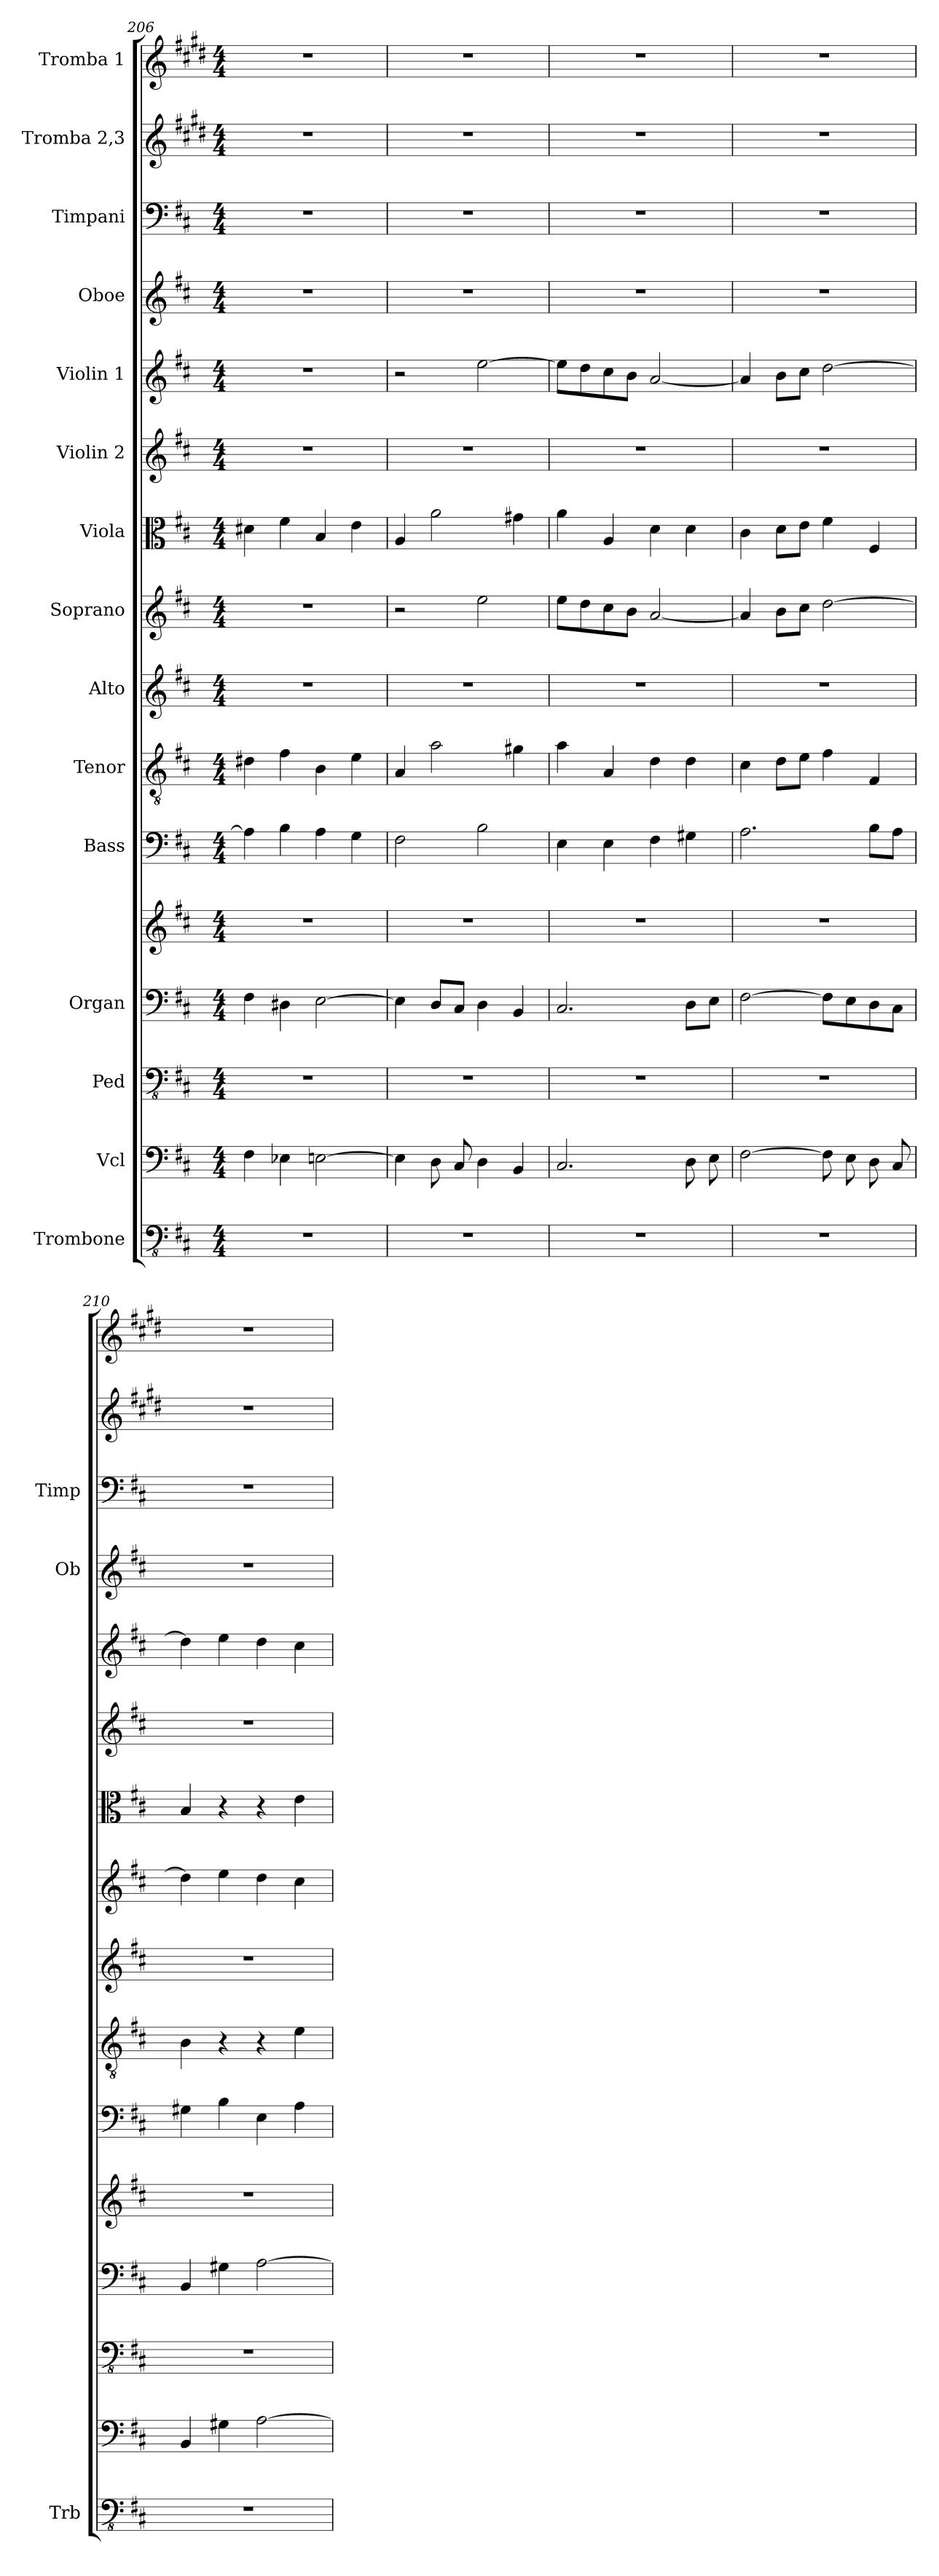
**kern	**kern	**kern	**kern	**kern	**kern	**kern	**kern	**kern	**kern	**kern	**kern	**kern	**kern	**kern	**kern
*part15	*part14	*part13	*part12	*part12	*part11	*part10	*part9	*part8	*part7	*part6	*part5	*part4	*part3	*part2	*part1
*staff16	*staff15	*staff14	*staff13	*staff12	*staff11	*staff10	*staff9	*staff8	*staff7	*staff6	*staff5	*staff4	*staff3	*staff2	*staff1
*I"Trombone	*I"Vcl	*I"Ped	*I"Organ	*	*I"Bass	*I"Tenor	*I"Alto	*I"Soprano	*I"Viola	*I"Violin 2	*I"Violin 1	*I"Oboe	*I"Timpani	*I"Tromba 2,3	*I"Tromba 1
*I'Trb	*	*	*	*	*	*	*	*	*	*	*	*I'Ob	*I'Timp	*	*
*clefFv4	*clefF4	*clefFv4	*clefF4	*clefG2	*clefF4	*clefGv2	*clefG2	*clefG2	*clefC3	*clefG2	*clefG2	*clefG2	*clefF4	*clefG2	*clefG2
*	*	*	*	*	*	*	*	*	*	*	*	*	*	*ITrd1c2	*ITrd1c2
*k[f#c#]	*k[f#c#]	*k[f#c#]	*k[f#c#]	*k[f#c#]	*k[f#c#]	*k[f#c#]	*k[f#c#]	*k[f#c#]	*k[f#c#]	*k[f#c#]	*k[f#c#]	*k[f#c#]	*k[f#c#]	*k[f#c#]	*k[f#c#]
*M4/4	*M4/4	*M4/4	*M4/4	*M4/4	*M4/4	*M4/4	*M4/4	*M4/4	*M4/4	*M4/4	*M4/4	*M4/4	*M4/4	*M4/4	*M4/4
=206	=206	=206	=206	=206	=206	=206	=206	=206	=206	=206	=206	=206	=206	=206	=206
1r	4F#\	1r	4F#\	1r	4A\]	4d#X\	1r	1r	4d#X\	1r	1r	1r	1r	1r	1r
.	4E-X\	.	4D#X\	.	4B\	4f#\	.	.	4f#\	.	.	.	.	.	.
.	[2En\	.	[2E\	.	4A\	4B\	.	.	4B/	.	.	.	.	.	.
.	.	.	.	.	4G\	4e\	.	.	4e\	.	.	.	.	.	.
=207	=207	=207	=207	=207	=207	=207	=207	=207	=207	=207	=207	=207	=207	=207	=207
1r	4E\]	1r	4E\]	1r	2F#\	4A/	1r	2r	4A/	1r	2r	1r	1r	1r	1r
.	8D\	.	8D/L	.	.	2a\	.	.	2a\	.	.	.	.	.	.
.	8C#/	.	8C#/J	.	.	.	.	.	.	.	.	.	.	.	.
.	4D\	.	4D\	.	2B\	.	.	2ee\	.	.	[2ee\	.	.	.	.
.	4BB/	.	4BB/	.	.	4g#X\	.	.	4g#X\	.	.	.	.	.	.
=208	=208	=208	=208	=208	=208	=208	=208	=208	=208	=208	=208	=208	=208	=208	=208
1r	2.C#/	1r	2.C#/	1r	4E\	4a\	1r	8ee\L	4a\	1r	8ee\L]	1r	1r	1r	1r
.	.	.	.	.	.	.	.	8dd\	.	.	8dd\	.	.	.	.
.	.	.	.	.	4E\	4A/	.	8cc#\	4A/	.	8cc#\	.	.	.	.
.	.	.	.	.	.	.	.	8b\J	.	.	8b\J	.	.	.	.
.	.	.	.	.	4F#\	4d\	.	[2a/	4d\	.	[2a/	.	.	.	.
.	8D\	.	8D\L	.	4G#X\	4d\	.	.	4d\	.	.	.	.	.	.
.	8E\	.	8E\J	.	.	.	.	.	.	.	.	.	.	.	.
=209	=209	=209	=209	=209	=209	=209	=209	=209	=209	=209	=209	=209	=209	=209	=209
1r	[2F#\	1r	[2F#\	1r	2.A\	4c#\	1r	4a/]	4c#\	1r	4a/]	1r	1r	1r	1r
.	.	.	.	.	.	8d\L	.	8b\L	8d\L	.	8b\L	.	.	.	.
.	.	.	.	.	.	8e\J	.	8cc#\J	8e\J	.	8cc#\J	.	.	.	.
.	8F#\]	.	8F#\L]	.	.	4f#\	.	[2dd\	4f#\	.	[2dd\	.	.	.	.
.	8E\	.	8E\	.	.	.	.	.	.	.	.	.	.	.	.
.	8D\	.	8D\	.	8B\L	4F#/	.	.	4F#/	.	.	.	.	.	.
.	8C#/	.	8C#\J	.	8A\J	.	.	.	.	.	.	.	.	.	.
=210	=210	=210	=210	=210	=210	=210	=210	=210	=210	=210	=210	=210	=210	=210	=210
1r	4BB/	1r	4BB/	1r	4G#X\	4B\	1r	4dd\]	4B/	1r	4dd\]	1r	1r	1r	1r
.	4G#X\	.	4G#X\	.	4B\	4r	.	4ee\	4r	.	4ee\	.	.	.	.
.	[2A\	.	[2A\	.	4E\	4r	.	4dd\	4r	.	4dd\	.	.	.	.
.	.	.	.	.	4A\	4e\	.	4cc#\	4e\	.	4cc#\	.	.	.	.
=	=	=	=	=	=	=	=	=	=	=	=	=	=	=	=
*-	*-	*-	*-	*-	*-	*-	*-	*-	*-	*-	*-	*-	*-	*-	*-
